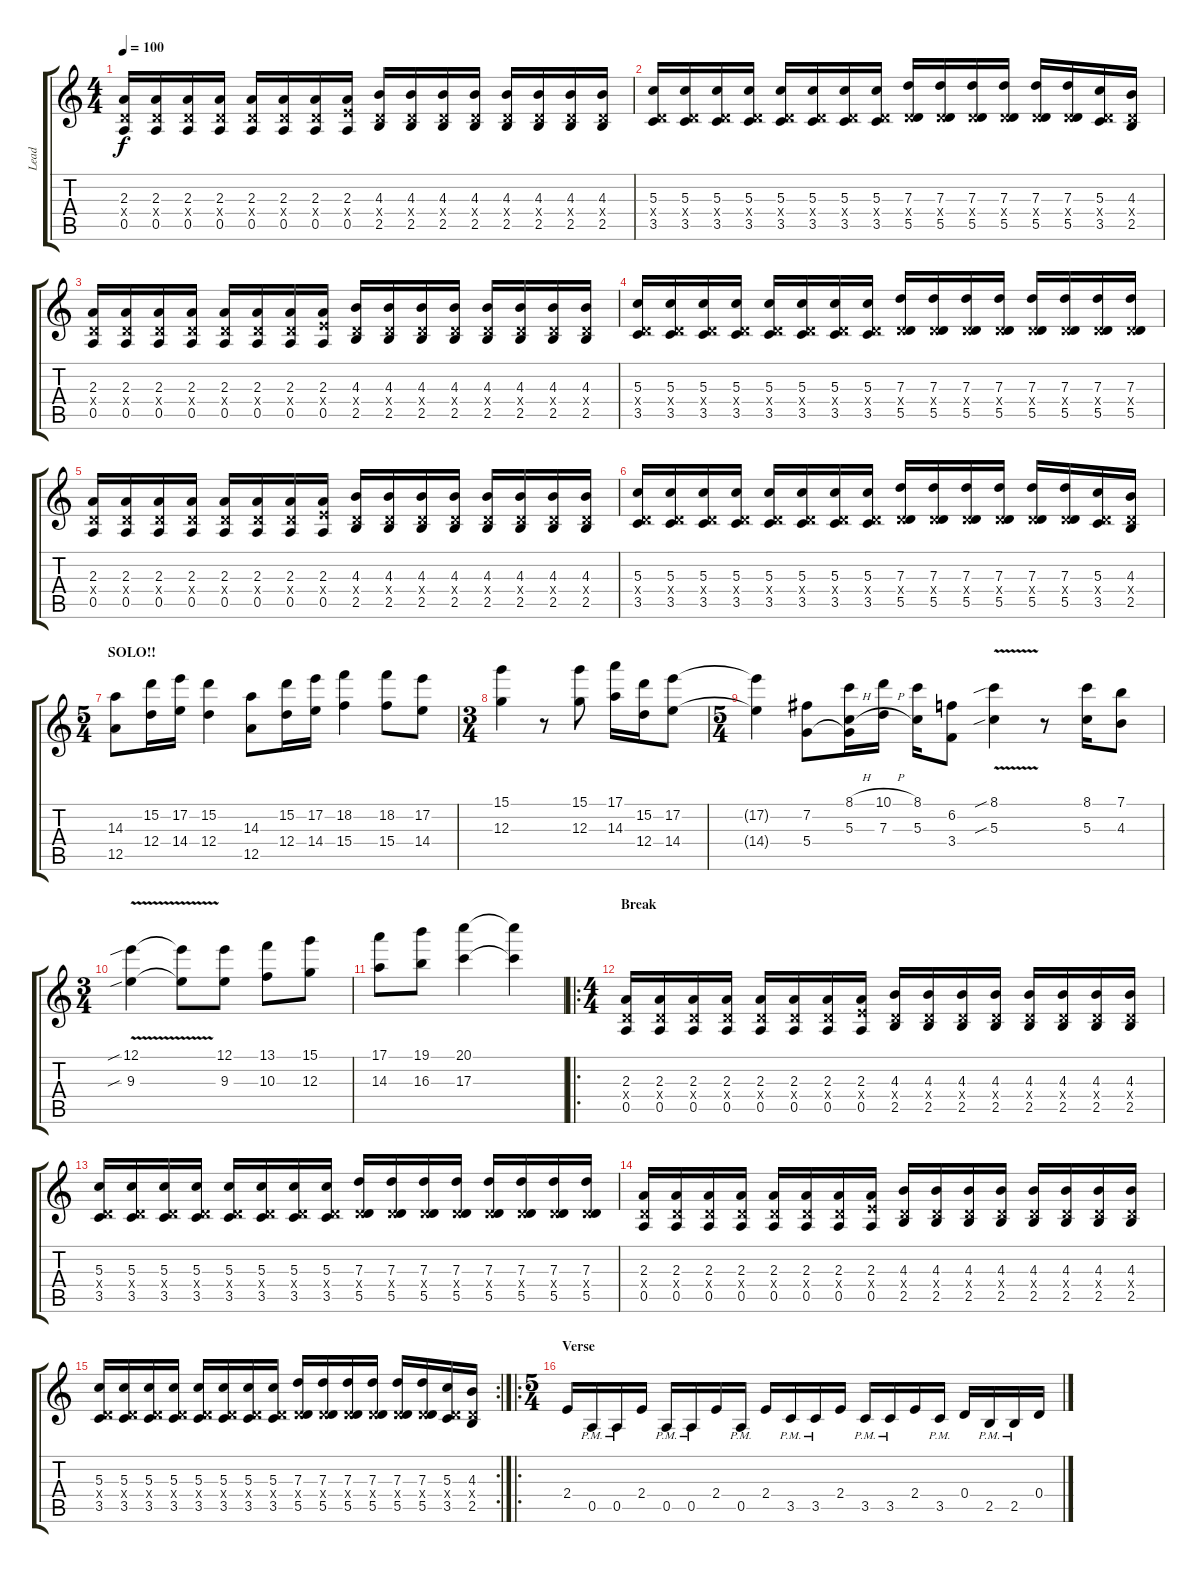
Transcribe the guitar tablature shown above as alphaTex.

\track ("Lead" "Lead") {instrument distortionguitar}
\staff {score tabs}
\tuning (E4 B3 G3 D3 A2 E2) {hide}
\ts (4 4)
\tempo 100
\clef g2
\ks c
(2.3 0.4{x} 0.5).16{dy f} (2.3 0.4{x} 0.5).16 (2.3 0.4{x} 0.5).16 (2.3 0.4{x} 0.5).16 (2.3 0.4{x} 0.5).16 (2.3 0.4{x} 0.5).16 (2.3 0.4{x} 0.5).16 (2.3 2.4{x} 0.5).16 (4.3 0.4{x} 2.5).16 (4.3 0.4{x} 2.5).16 (4.3 0.4{x} 2.5).16 (4.3 0.4{x} 2.5).16 (4.3 0.4{x} 2.5).16 (4.3 0.4{x} 2.5).16 (4.3 0.4{x} 2.5).16 (4.3 0.4{x} 2.5).16 |
(5.3 0.4{x} 3.5).16 (5.3 0.4{x} 3.5).16 (5.3 0.4{x} 3.5).16 (5.3 0.4{x} 3.5).16 (5.3 0.4{x} 3.5).16 (5.3 0.4{x} 3.5).16 (5.3 0.4{x} 3.5).16 (5.3 0.4{x} 3.5).16 (7.3 0.4{x} 5.5).16 (7.3 0.4{x} 5.5).16 (7.3 0.4{x} 5.5).16 (7.3 0.4{x} 5.5).16 (7.3 0.4{x} 5.5).16 (7.3 0.4{x} 5.5).16 (5.3 0.4{x} 3.5).16 (4.3 0.4{x} 2.5).16 |
(2.3 0.4{x} 0.5).16 (2.3 0.4{x} 0.5).16 (2.3 0.4{x} 0.5).16 (2.3 0.4{x} 0.5).16 (2.3 0.4{x} 0.5).16 (2.3 0.4{x} 0.5).16 (2.3 0.4{x} 0.5).16 (2.3 2.4{x} 0.5).16 (4.3 0.4{x} 2.5).16 (4.3 0.4{x} 2.5).16 (4.3 0.4{x} 2.5).16 (4.3 0.4{x} 2.5).16 (4.3 0.4{x} 2.5).16 (4.3 0.4{x} 2.5).16 (4.3 0.4{x} 2.5).16 (4.3 0.4{x} 2.5).16 |
(5.3 0.4{x} 3.5).16 (5.3 0.4{x} 3.5).16 (5.3 0.4{x} 3.5).16 (5.3 0.4{x} 3.5).16 (5.3 0.4{x} 3.5).16 (5.3 0.4{x} 3.5).16 (5.3 0.4{x} 3.5).16 (5.3 0.4{x} 3.5).16 (7.3 0.4{x} 5.5).16 (7.3 0.4{x} 5.5).16 (7.3 0.4{x} 5.5).16 (7.3 0.4{x} 5.5).16 (7.3 0.4{x} 5.5).16 (7.3 0.4{x} 5.5).16 (7.3 0.4{x} 5.5).16 (7.3 0.4{x} 5.5).16 |
(2.3 0.4{x} 0.5).16 (2.3 0.4{x} 0.5).16 (2.3 0.4{x} 0.5).16 (2.3 0.4{x} 0.5).16 (2.3 0.4{x} 0.5).16 (2.3 0.4{x} 0.5).16 (2.3 0.4{x} 0.5).16 (2.3 2.4{x} 0.5).16 (4.3 0.4{x} 2.5).16 (4.3 0.4{x} 2.5).16 (4.3 0.4{x} 2.5).16 (4.3 0.4{x} 2.5).16 (4.3 0.4{x} 2.5).16 (4.3 0.4{x} 2.5).16 (4.3 0.4{x} 2.5).16 (4.3 0.4{x} 2.5).16 |
(5.3 0.4{x} 3.5).16 (5.3 0.4{x} 3.5).16 (5.3 0.4{x} 3.5).16 (5.3 0.4{x} 3.5).16 (5.3 0.4{x} 3.5).16 (5.3 0.4{x} 3.5).16 (5.3 0.4{x} 3.5).16 (5.3 0.4{x} 3.5).16 (7.3 0.4{x} 5.5).16 (7.3 0.4{x} 5.5).16 (7.3 0.4{x} 5.5).16 (7.3 0.4{x} 5.5).16 (7.3 0.4{x} 5.5).16 (7.3 0.4{x} 5.5).16 (5.3 0.4{x} 3.5).16 (4.3 0.4{x} 2.5).16 |
\ts (5 4)
\section ("" "SOLO!!")
(14.3 12.5).8 (15.2 12.4).16 (17.2 14.4).16 (15.2 12.4).4 (14.3 12.5).8 (15.2 12.4).16 (17.2 14.4).16 (18.2 15.4).4 (18.2 15.4).8 (17.2 14.4).8 |
\ts (3 4)
(15.1 12.3).4 r.8 (15.1 12.3).8 (17.1 14.3).16 (15.2 12.4).16 (17.2 14.4).8 |
\ts (5 4)
(17.2{t} 14.4{t}).4 (7.2 5.4).8 (8.1{h} 5.3{h} 5.4{t}).16 (10.1{h} 7.3{h}).16 (8.1 5.3).16 (6.2 3.4).8 (8.1{v sib} 5.3{sib}).4 r.8 (8.1 5.3).16 (7.1 4.3).8 |
\ts (3 4)
(12.1{sib} 9.3{v sib}).4 (12.1{t} 9.3{t}).8 (12.1 9.3).8 (13.1 10.3).8 (15.1 12.3).8 |
(17.1 14.3).8 (19.1 16.3).8 (20.1 17.3).4 (20.1{t} 17.3{t}).4 |
\ro
\ts (4 4)
\section ("" "Break")
(2.3 0.4{x} 0.5).16 (2.3 0.4{x} 0.5).16 (2.3 0.4{x} 0.5).16 (2.3 0.4{x} 0.5).16 (2.3 0.4{x} 0.5).16 (2.3 0.4{x} 0.5).16 (2.3 0.4{x} 0.5).16 (2.3 2.4{x} 0.5).16 (4.3 0.4{x} 2.5).16 (4.3 0.4{x} 2.5).16 (4.3 0.4{x} 2.5).16 (4.3 0.4{x} 2.5).16 (4.3 0.4{x} 2.5).16 (4.3 0.4{x} 2.5).16 (4.3 0.4{x} 2.5).16 (4.3 0.4{x} 2.5).16 |
(5.3 0.4{x} 3.5).16 (5.3 0.4{x} 3.5).16 (5.3 0.4{x} 3.5).16 (5.3 0.4{x} 3.5).16 (5.3 0.4{x} 3.5).16 (5.3 0.4{x} 3.5).16 (5.3 0.4{x} 3.5).16 (5.3 0.4{x} 3.5).16 (7.3 0.4{x} 5.5).16 (7.3 0.4{x} 5.5).16 (7.3 0.4{x} 5.5).16 (7.3 0.4{x} 5.5).16 (7.3 0.4{x} 5.5).16 (7.3 0.4{x} 5.5).16 (7.3 0.4{x} 5.5).16 (7.3 0.4{x} 5.5).16 |
(2.3 0.4{x} 0.5).16 (2.3 0.4{x} 0.5).16 (2.3 0.4{x} 0.5).16 (2.3 0.4{x} 0.5).16 (2.3 0.4{x} 0.5).16 (2.3 0.4{x} 0.5).16 (2.3 0.4{x} 0.5).16 (2.3 2.4{x} 0.5).16 (4.3 0.4{x} 2.5).16 (4.3 0.4{x} 2.5).16 (4.3 0.4{x} 2.5).16 (4.3 0.4{x} 2.5).16 (4.3 0.4{x} 2.5).16 (4.3 0.4{x} 2.5).16 (4.3 0.4{x} 2.5).16 (4.3 0.4{x} 2.5).16 |
\rc 2
(5.3 0.4{x} 3.5).16 (5.3 0.4{x} 3.5).16 (5.3 0.4{x} 3.5).16 (5.3 0.4{x} 3.5).16 (5.3 0.4{x} 3.5).16 (5.3 0.4{x} 3.5).16 (5.3 0.4{x} 3.5).16 (5.3 0.4{x} 3.5).16 (7.3 0.4{x} 5.5).16 (7.3 0.4{x} 5.5).16 (7.3 0.4{x} 5.5).16 (7.3 0.4{x} 5.5).16 (7.3 0.4{x} 5.5).16 (7.3 0.4{x} 5.5).16 (5.3 0.4{x} 3.5).16 (4.3 0.4{x} 2.5).16 |
\ro
\ts (5 4)
\section ("" "Verse")
2.4.16 0.5{pm}.16 0.5{pm}.16 2.4.16 0.5{pm}.16 0.5{pm}.16 2.4.16 0.5{pm}.16 2.4.16 3.5{pm}.16 3.5{pm}.16 2.4.16 3.5{pm}.16 3.5{pm}.16 2.4.16 3.5{pm}.16 0.4.16 2.5{pm}.16 2.5{pm}.16 0.4.16
